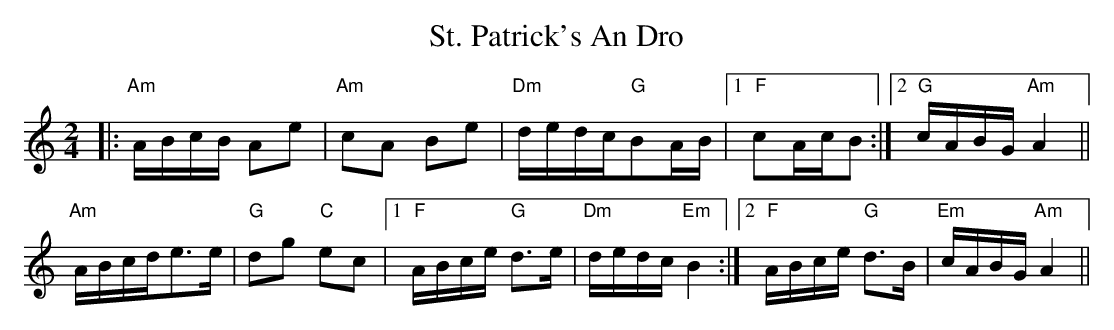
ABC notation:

X:1
T: St. Patrick's An Dro
M: 2/4
L: 1/8
K: Amin
|:"Am"A/B/c/B/ Ae|"Am"cA Be|"Dm"d/e/d/c/"G"BA/B/|1 "F"cA/c/B:|2 "G"c/A/B/G/"Am"A2||
"Am"A/B/c/d/e>e|"G"dg "C"ec|1 "F"A/B/c/e/"G" d>e|"Dm"d/e/d/c/ "Em"B2:|2 "F"A/B/c/e/"G" d>B|"Em"c/A/B/G/ "Am"A2||
